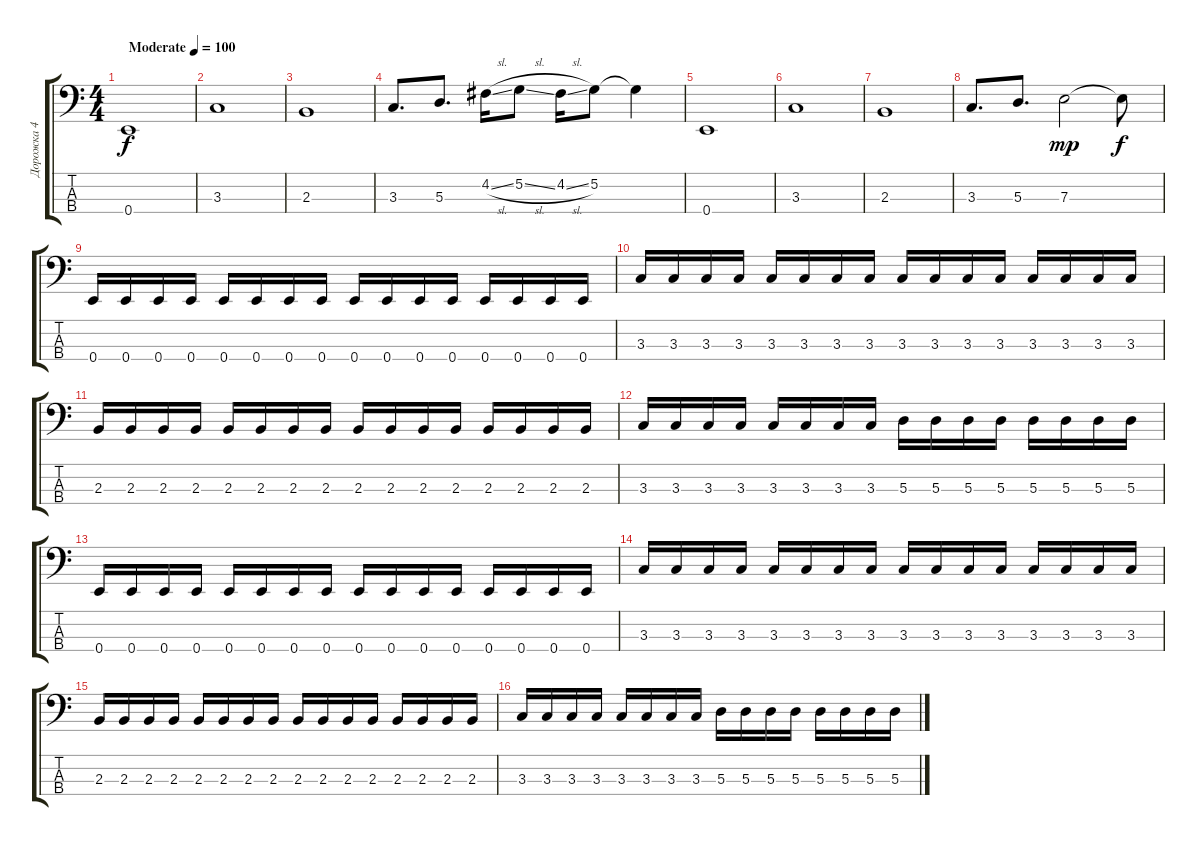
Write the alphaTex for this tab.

\track ("Дорожка 4" "Дорожка 4") {instrument electricbassfinger}
\staff {score tabs}
\tuning (G2 D2 A1 E1) {hide}
\ts (4 4)
\tempo (100 "Moderate")
\clef f4
\ks c
0.4.1{dy f instrument electricbassfinger} |
3.3.1 |
2.3.1 |
3.3.8{d} 5.3.8{d} 4.2{sl}.16 5.2{sl}.8 4.2{sl}.16 5.2.8 5.2{t}.4 |
0.4.1 |
3.3.1 |
2.3.1 |
3.3.8{d} 5.3.8{d} 7.3.2{dy mp} 7.3{t}.8{dy f} |
0.4.16 0.4.16 0.4.16 0.4.16 0.4.16 0.4.16 0.4.16 0.4.16 0.4.16 0.4.16 0.4.16 0.4.16 0.4.16 0.4.16 0.4.16 0.4.16 |
3.3.16 3.3.16 3.3.16 3.3.16 3.3.16 3.3.16 3.3.16 3.3.16 3.3.16 3.3.16 3.3.16 3.3.16 3.3.16 3.3.16 3.3.16 3.3.16 |
2.3.16 2.3.16 2.3.16 2.3.16 2.3.16 2.3.16 2.3.16 2.3.16 2.3.16 2.3.16 2.3.16 2.3.16 2.3.16 2.3.16 2.3.16 2.3.16 |
3.3.16 3.3.16 3.3.16 3.3.16 3.3.16 3.3.16 3.3.16 3.3.16 5.3.16 5.3.16 5.3.16 5.3.16 5.3.16 5.3.16 5.3.16 5.3.16 |
0.4.16 0.4.16 0.4.16 0.4.16 0.4.16 0.4.16 0.4.16 0.4.16 0.4.16 0.4.16 0.4.16 0.4.16 0.4.16 0.4.16 0.4.16 0.4.16 |
3.3.16 3.3.16 3.3.16 3.3.16 3.3.16 3.3.16 3.3.16 3.3.16 3.3.16 3.3.16 3.3.16 3.3.16 3.3.16 3.3.16 3.3.16 3.3.16 |
2.3.16 2.3.16 2.3.16 2.3.16 2.3.16 2.3.16 2.3.16 2.3.16 2.3.16 2.3.16 2.3.16 2.3.16 2.3.16 2.3.16 2.3.16 2.3.16 |
3.3.16 3.3.16 3.3.16 3.3.16 3.3.16 3.3.16 3.3.16 3.3.16 5.3.16 5.3.16 5.3.16 5.3.16 5.3.16 5.3.16 5.3.16 5.3.16
